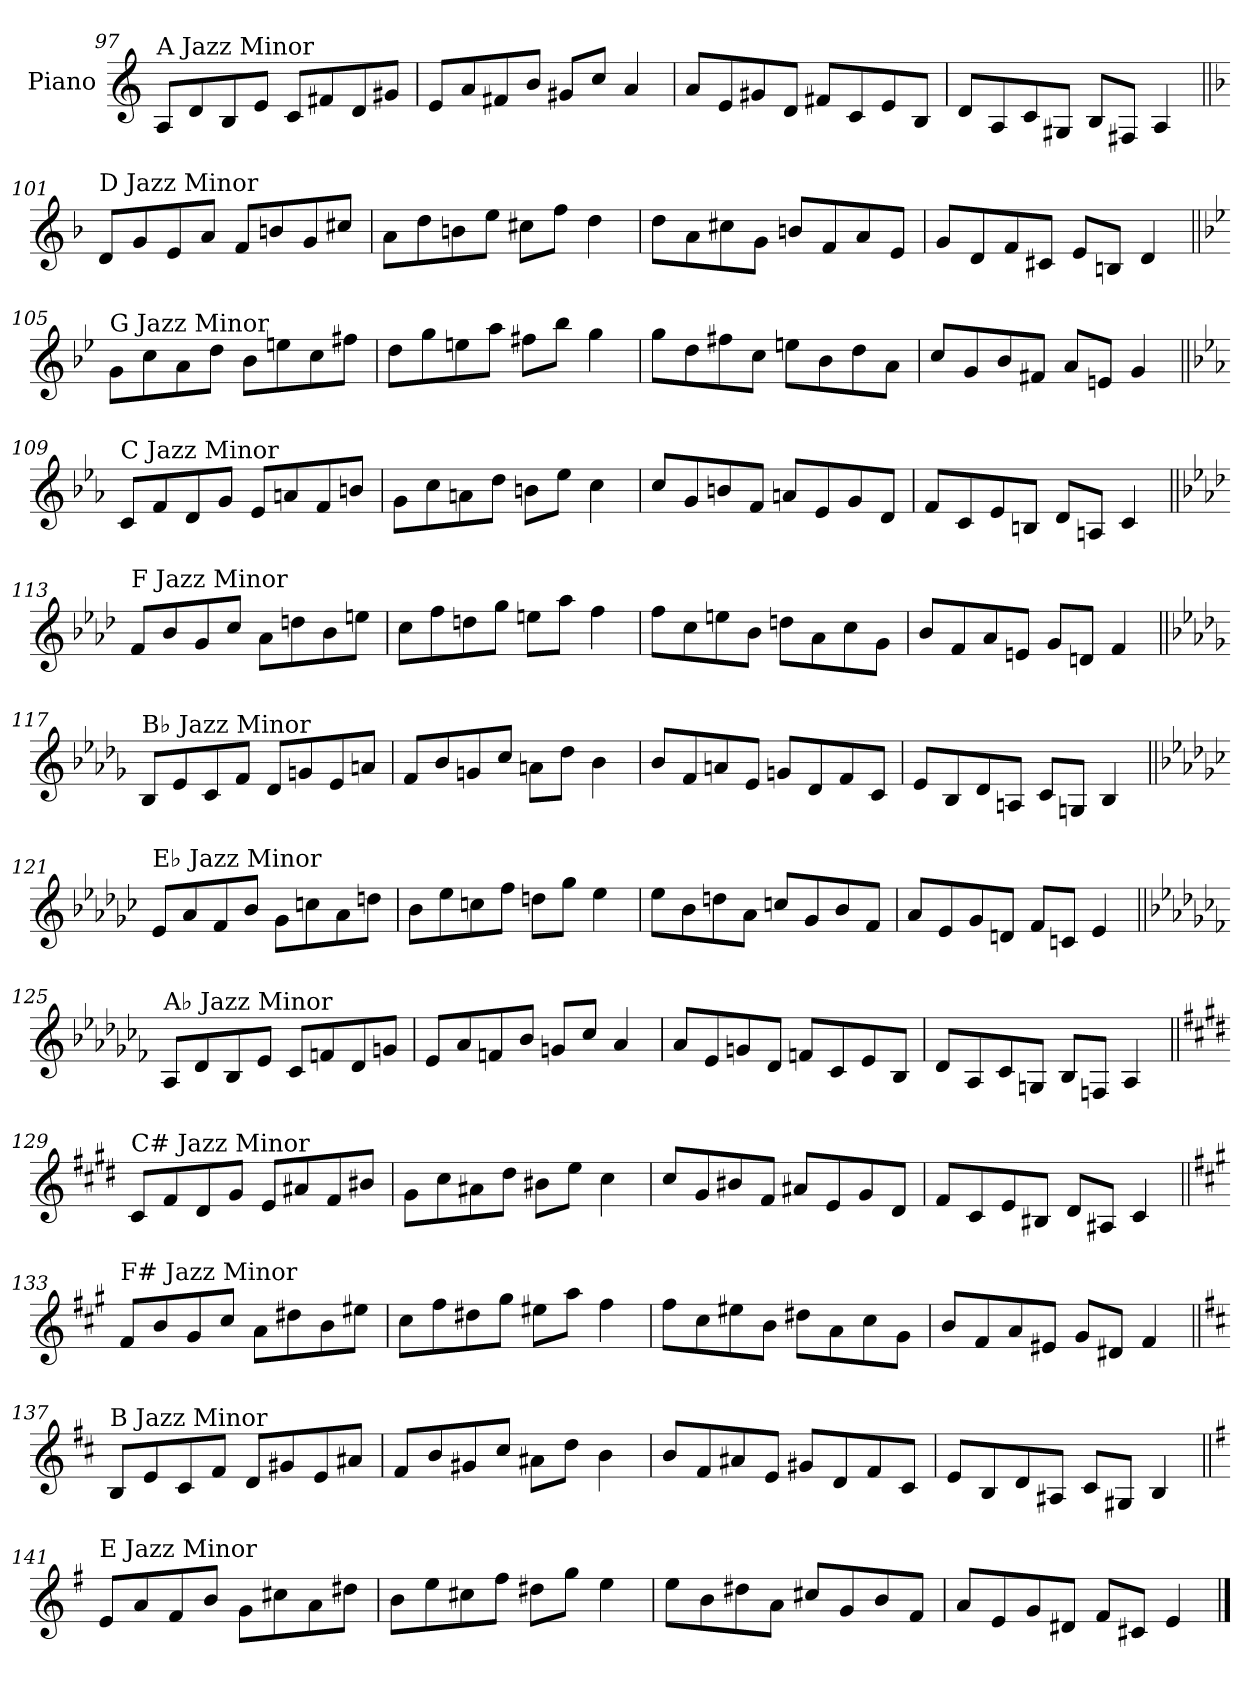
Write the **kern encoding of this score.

**kern
*part1
*staff1
*I"Piano
*I'Pno.
!!LO:PB:g=z
*clefG2
*k[]
=97
!LO:TX:a:t=A Jazz Minor
8A/L
8d/
8B/
8e/J
8c/L
8f#X/
8d/
8g#X/J
=98
8e/L
8a/
8f#X/
8b/J
8g#X/L
8cc/J
4a/
=99
8a/L
8e/
8g#X/
8d/J
8f#X/L
8c/
8e/
8B/J
=100
8d/L
8A/
8c/
8G#X/J
8B/L
8F#X/J
4A/
!!LO:LB:g=z
=101||
*k[b-]
!LO:TX:a:t=D Jazz Minor
8d/L
8g/
8e/
8a/J
8f/L
8bn/
8g/
8cc#X/J
=102
8a\L
8dd\
8bn\
8ee\J
8cc#X\L
8ff\J
4dd\
=103
8dd\L
8a\
8cc#X\
8g\J
8bn/L
8f/
8a/
8e/J
=104
8g/L
8d/
8f/
8c#X/J
8e/L
8Bn/J
4d/
!!LO:LB:g=z
=105||
*k[b-e-]
!LO:TX:a:t=G Jazz Minor
8g\L
8cc\
8a\
8dd\J
8b-\L
8een\
8cc\
8ff#X\J
=106
8dd\L
8gg\
8een\
8aa\J
8ff#X\L
8bb-\J
4gg\
=107
8gg\L
8dd\
8ff#X\
8cc\J
8een\L
8b-\
8dd\
8a\J
=108
8cc/L
8g/
8b-/
8f#X/J
8a/L
8en/J
4g/
!!LO:LB:g=z
=109||
*k[b-e-a-]
!LO:TX:a:t=C Jazz Minor
8c/L
8f/
8d/
8g/J
8e-/L
8an/
8f/
8bn/J
=110
8g\L
8cc\
8an\
8dd\J
8bn\L
8ee-\J
4cc\
=111
8cc/L
8g/
8bn/
8f/J
8an/L
8e-/
8g/
8d/J
=112
8f/L
8c/
8e-/
8Bn/J
8d/L
8An/J
4c/
!!LO:LB:g=z
=113||
*k[b-e-a-d-]
!LO:TX:a:t=F Jazz Minor
8f/L
8b-/
8g/
8cc/J
8a-\L
8ddn\
8b-\
8een\J
=114
8cc\L
8ff\
8ddn\
8gg\J
8een\L
8aa-\J
4ff\
=115
8ff\L
8cc\
8een\
8b-\J
8ddn\L
8a-\
8cc\
8g\J
=116
8b-/L
8f/
8a-/
8en/J
8g/L
8dn/J
4f/
!!LO:LB:g=z
=117||
*k[b-e-a-d-g-]
!LO:TX:a:t=B♭ Jazz Minor
8B-/L
8e-/
8c/
8f/J
8d-/L
8gn/
8e-/
8an/J
=118
8f/L
8b-/
8gn/
8cc/J
8an\L
8dd-\J
4b-\
=119
8b-/L
8f/
8an/
8e-/J
8gn/L
8d-/
8f/
8c/J
=120
8e-/L
8B-/
8d-/
8An/J
8c/L
8Gn/J
4B-/
!!LO:LB:g=z
=121||
*k[b-e-a-d-g-c-]
!LO:TX:a:t=E♭ Jazz Minor
8e-/L
8a-/
8f/
8b-/J
8g-\L
8ccn\
8a-\
8ddn\J
=122
8b-\L
8ee-\
8ccn\
8ff\J
8ddn\L
8gg-\J
4ee-\
=123
8ee-\L
8b-\
8ddn\
8a-\J
8ccn/L
8g-/
8b-/
8f/J
=124
8a-/L
8e-/
8g-/
8dn/J
8f/L
8cn/J
4e-/
!!LO:LB:g=z
=125||
*k[b-e-a-d-g-c-f-]
!LO:TX:a:t=A♭ Jazz Minor
8A-/L
8d-/
8B-/
8e-/J
8c-/L
8fn/
8d-/
8gn/J
=126
8e-/L
8a-/
8fn/
8b-/J
8gn/L
8cc-/J
4a-/
=127
8a-/L
8e-/
8gn/
8d-/J
8fn/L
8c-/
8e-/
8B-/J
=128
8d-/L
8A-/
8c-/
8Gn/J
8B-/L
8Fn/J
4A-/
!!LO:LB:g=z
=129||
*k[f#c#g#d#]
!LO:TX:a:t=C# Jazz Minor
8c#/L
8f#/
8d#/
8g#/J
8e/L
8a#X/
8f#/
8b#X/J
=130
8g#\L
8cc#\
8a#X\
8dd#\J
8b#X\L
8ee\J
4cc#\
=131
8cc#/L
8g#/
8b#X/
8f#/J
8a#X/L
8e/
8g#/
8d#/J
=132
8f#/L
8c#/
8e/
8B#X/J
8d#/L
8A#X/J
4c#/
!!LO:LB:g=z
=133||
*k[f#c#g#]
!LO:TX:a:t=F# Jazz Minor
8f#/L
8b/
8g#/
8cc#/J
8a\L
8dd#X\
8b\
8ee#X\J
=134
8cc#\L
8ff#\
8dd#X\
8gg#\J
8ee#X\L
8aa\J
4ff#\
=135
8ff#\L
8cc#\
8ee#X\
8b\J
8dd#X\L
8a\
8cc#\
8g#\J
=136
8b/L
8f#/
8a/
8e#X/J
8g#/L
8d#X/J
4f#/
!!LO:LB:g=z
=137||
*k[f#c#]
!LO:TX:a:t=B Jazz Minor
8B/L
8e/
8c#/
8f#/J
8d/L
8g#X/
8e/
8a#X/J
=138
8f#/L
8b/
8g#X/
8cc#/J
8a#X\L
8dd\J
4b\
=139
8b/L
8f#/
8a#X/
8e/J
8g#X/L
8d/
8f#/
8c#/J
=140
8e/L
8B/
8d/
8A#X/J
8c#/L
8G#X/J
4B/
!!LO:LB:g=z
=141||
*k[f#]
!LO:TX:a:t=E Jazz Minor
8e/L
8a/
8f#/
8b/J
8g\L
8cc#X\
8a\
8dd#X\J
=142
8b\L
8ee\
8cc#X\
8ff#\J
8dd#X\L
8gg\J
4ee\
=143
8ee\L
8b\
8dd#X\
8a\J
8cc#X/L
8g/
8b/
8f#/J
=144
8a/L
8e/
8g/
8d#X/J
8f#/L
8c#X/J
4e/
==
*-
